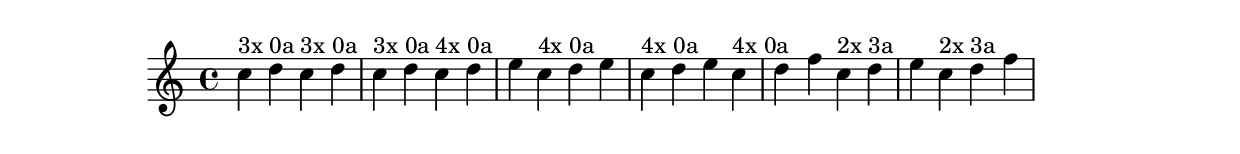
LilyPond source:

#(ly:set-option 'old-relative)
\version "1.9.0"

\header{
texidoc="
LilyPond has three modes for repeats: folded, unfolded and
semi-unfolded.  Unfolded repeats are fully written out. Semi unfolded
repeats have the body written and all alternatives sequentially.
Folded repeats have the body written and all alternatives
simultaneo.ly.  If the number of alternatives is larger than the
repeat count, the excess alternatives are ignored.  If the number of
alternatives is smaller, the first alternative is multiplied to get to
the number of repeats.

Unfolded behavior:
"
}

\score {

  \context Voice \notes\relative c'' {
\repeat unfold 3 { c^"3x 0a" d }
% less alts than body
\repeat unfold 4 { c^"4x 0a" d } \alternative { e f }
% more alts than body
\repeat unfold 2 { c^"2x 3a" d } \alternative { e f g } 
}}


